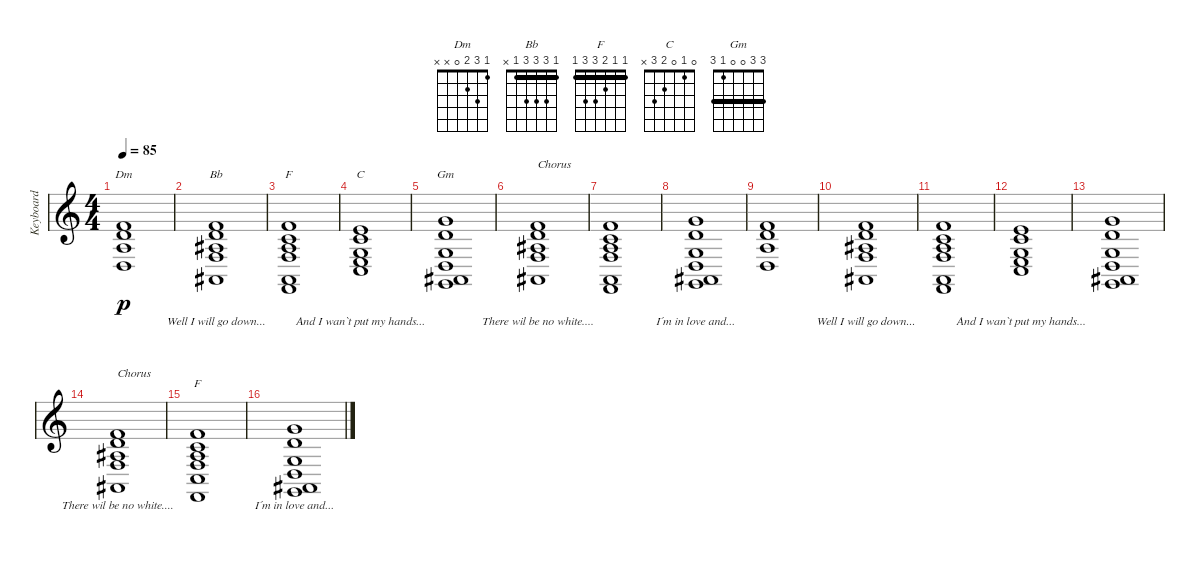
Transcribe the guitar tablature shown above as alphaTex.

\track ("Keyboard" "Keyboard") {instrument choiraahs}
\staff {score}
\tuning (E4 B3 G3 D3 A2 E2) {hide}
\chord ("Dm" 1 3 2 0 x x)
\chord ("Bb" 1 3 3 3 1 x) {barre 1}
\chord ("F" 1 1 2 3 0 1) {barre 1}
\chord ("C" 0 1 0 2 3 x)
\chord ("Gm" 3 3 0 0 1 3) {barre 3}
\chord ("F" 1 1 2 3 3 1) {barre 1}
\ts (4 4)
\tempo 85
\clef g2
\ks c
(1.1 3.2 2.3 0.4).1{ch "Dm" lyrics (0 "") lyrics (1 "") lyrics (2 "") lyrics (3 "") lyrics (4 "") dy p} |
(1.1 3.2 3.3 3.4 1.5).1{bd 30 ch "Bb" lyrics (0 "Well I will go down...") lyrics (1 "") lyrics (2 "") lyrics (3 "") lyrics (4 "")} |
(1.1 1.2 2.3 3.4 0.5 1.6).1{ch "F" lyrics (0 "") lyrics (1 "") lyrics (2 "") lyrics (3 "") lyrics (4 "")} |
(0.1 1.2 0.3 2.4 3.5).1{ch "C" lyrics (0 "And I wan`t put my hands...") lyrics (1 "") lyrics (2 "") lyrics (3 "") lyrics (4 "")} |
(3.1 3.2 0.3 0.4 1.5 3.6).1{ch "Gm" lyrics (0 "") lyrics (1 "") lyrics (2 "") lyrics (3 "") lyrics (4 "")} |
(1.1 3.2 3.3 3.4 1.5).1{bd 30 txt "Chorus" lyrics (0 "There wil be no white....") lyrics (1 "") lyrics (2 "") lyrics (3 "") lyrics (4 "")} |
(1.1 1.2 2.3 3.4 0.5 1.6).1{lyrics (0 "") lyrics (1 "") lyrics (2 "") lyrics (3 "") lyrics (4 "")} |
(3.1 3.2 0.3 0.4 1.5 3.6).1{lyrics (0 "I´m in love and...") lyrics (1 "") lyrics (2 "") lyrics (3 "") lyrics (4 "")} |
(1.1 3.2 2.3 0.4).1{lyrics (0 "") lyrics (1 "") lyrics (2 "") lyrics (3 "") lyrics (4 "")} |
(1.1 3.2 3.3 3.4 1.5).1{bd 30 lyrics (0 "Well I will go down...") lyrics (1 "") lyrics (2 "") lyrics (3 "") lyrics (4 "")} |
(1.1 1.2 2.3 3.4 0.5 1.6).1{lyrics (0 "") lyrics (1 "") lyrics (2 "") lyrics (3 "") lyrics (4 "")} |
(0.1 1.2 0.3 2.4 3.5).1{lyrics (0 "And I wan`t put my hands...") lyrics (1 "") lyrics (2 "") lyrics (3 "") lyrics (4 "")} |
(3.1 3.2 0.3 0.4 1.5 3.6).1{lyrics (0 "") lyrics (1 "") lyrics (2 "") lyrics (3 "") lyrics (4 "")} |
(1.1 3.2 3.3 3.4 1.5).1{bd 240 txt "Chorus" lyrics (0 "There wil be no white....") lyrics (1 "") lyrics (2 "") lyrics (3 "") lyrics (4 "")} |
(1.1 1.2 2.3 3.4 3.5 1.6).1{bd 240 ch "F" lyrics (0 "") lyrics (1 "") lyrics (2 "") lyrics (3 "") lyrics (4 "")} |
(3.1 3.2 0.3 0.4 1.5 3.6).1{bd 240 lyrics (0 "I´m in love and...") lyrics (1 "") lyrics (2 "") lyrics (3 "") lyrics (4 "")}
